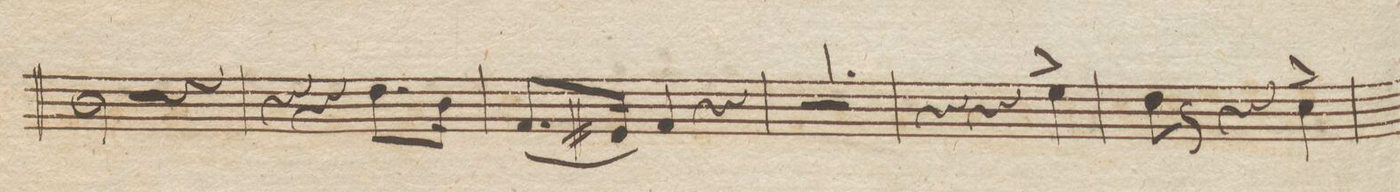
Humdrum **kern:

**kern	**dynam
*I"Viole.	*
*clefC3	*
*k[b-e-a-]	*
*met(c|)	*
*M3/4	*
2c\	.
4r	.
=80	=80
4r	.
4r	.
8.e-\L	.
16c\Jk	.
=81	=81
(8.G/L	.
16F#X/Jk)	.
4G/	.
4r	.
=82	=82
2.r	.
=83	=83
4r	.
4r	.
4fn\^	.
=84	=84
8e-\	.
8r	.
4r	.
4d\^	.
=85	=85
*-	*-
